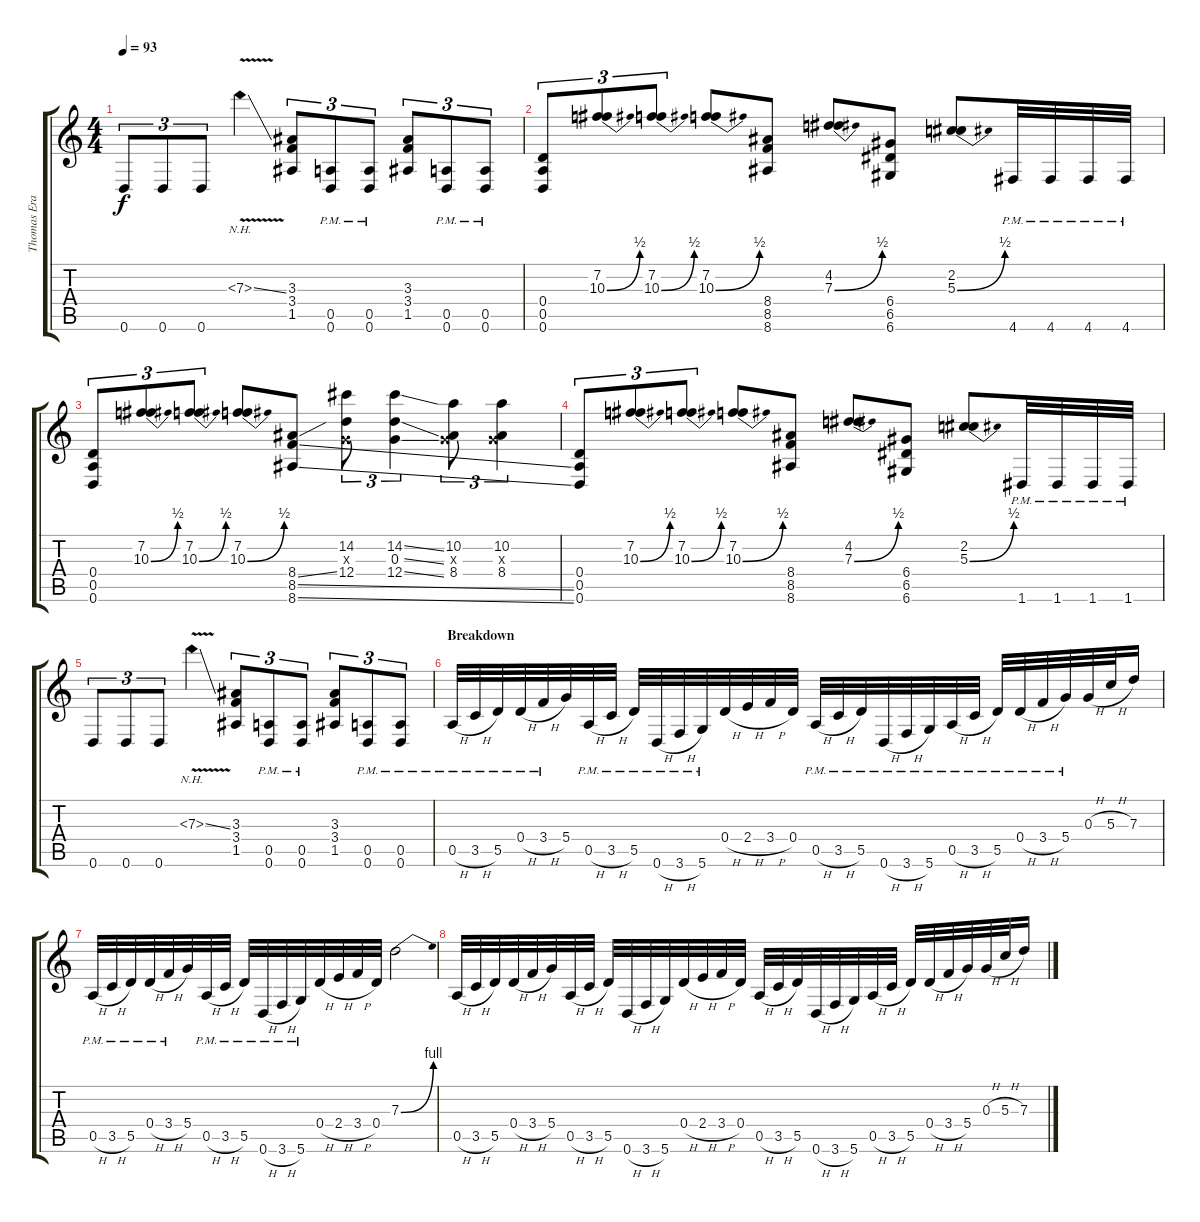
\track ("Thomas Erak" "Thomas Era") {instrument distortionguitar}
\staff {score tabs}
\tuning (E4 B3 G3 D3 A2 D2) {hide}
\ts (4 4)
\tempo 93
\clef g2
\ks c
0.6.8{tu (3 2) dy f} 0.6.8{tu (3 2)} 0.6.8{tu (3 2)} 7.3{nh v ss}.4 (3.3 3.4 1.5).8{tu (3 2)} (0.5{pm} 0.6{pm}).8{tu (3 2)} (0.5{pm} 0.6{pm}).8{tu (3 2)} (3.3 3.4 1.5).8{tu (3 2)} (0.5{pm} 0.6{pm}).8{tu (3 2)} (0.5{pm} 0.6{pm}).8{tu (3 2)} |
(0.4 0.5 0.6).8{tu (3 2)} (7.2 10.3{be (bend 0 0 60 2)}).8{tu (3 2)} (7.2 10.3{be (bend 0 0 60 2)}).8{tu (3 2)} (7.2 10.3{be (bend 0 0 60 2)}).8 (8.4 8.5 8.6).8 (4.2 7.3{be (bend 0 0 60 2)}).8 (6.4 6.5 6.6).8 (2.2 5.3{be (bend 0 0 60 2)}).8 4.6{pm}.32 4.6{pm}.32 4.6{pm}.32 4.6{pm}.32 |
(0.4 0.5 0.6).8{tu (3 2)} (7.2 10.3{be (bend 0 0 60 2)}).8{tu (3 2)} (7.2 10.3{be (bend 0 0 60 2)}).8{tu (3 2)} (7.2 10.3{be (bend 0 0 60 2)}).8 (8.4{ss} 8.5{ss} 8.6{ss}).8 (14.2 0.3{x} 12.4).8{tu (3 2)} (14.2{ss} 0.3{ss} 12.4{ss}).4{tu (3 2)} (10.2 0.3{x} 8.4).8{tu (3 2)} (10.2 0.3{x} 8.4).4{tu (3 2)} |
(0.4 0.5 0.6).8{tu (3 2)} (7.2 10.3{be (bend 0 0 60 2)}).8{tu (3 2)} (7.2 10.3{be (bend 0 0 60 2)}).8{tu (3 2)} (7.2 10.3{be (bend 0 0 60 2)}).8 (8.4 8.5 8.6).8 (4.2 7.3{be (bend 0 0 60 2)}).8 (6.4 6.5 6.6).8 (2.2 5.3{be (bend 0 0 60 2)}).8 1.6{pm}.32 1.6{pm}.32 1.6{pm}.32 1.6{pm}.32 |
0.6.8{tu (3 2)} 0.6.8{tu (3 2)} 0.6.8{tu (3 2)} 7.3{nh v ss}.4 (3.3 3.4 1.5).8{tu (3 2)} (0.5{pm} 0.6{pm}).8{tu (3 2)} (0.5{pm} 0.6{pm}).8{tu (3 2)} (3.3 3.4 1.5).8{tu (3 2)} (0.5{pm} 0.6{pm}).8{tu (3 2)} (0.5{pm} 0.6{pm}).8{tu (3 2)} |
\section ("" "Breakdown")
0.5{h pm}.32 3.5{h pm}.32 5.5{pm}.32 0.4{h pm}.32 3.4{h pm}.32 5.4.32 0.5{h pm}.32 3.5{h pm}.32 5.5{pm}.32 0.6{h pm}.32 3.6{h pm}.32 5.6{pm}.32 0.4{h}.32 2.4{h}.32 3.4{h}.32 0.4.32 0.5{h pm}.32 3.5{h pm}.32 5.5{pm}.32 0.6{h pm}.32 3.6{h pm}.32 5.6{pm}.32 0.5{h pm}.32 3.5{h pm}.32 5.5{pm}.32 0.4{h pm}.32 3.4{h pm}.32 5.4{pm}.32 0.3{h}.32 5.3{h}.32 7.3.16 |
0.5{h pm}.32 3.5{h pm}.32 5.5{pm}.32 0.4{h pm}.32 3.4{h pm}.32 5.4.32 0.5{h pm}.32 3.5{h pm}.32 5.5{pm}.32 0.6{h pm}.32 3.6{h pm}.32 5.6{pm}.32 0.4{h}.32 2.4{h}.32 3.4{h}.32 0.4.32 7.3{be (bend 0 0 60 4)}.2 |
0.5{h}.32 3.5{h}.32 5.5.32 0.4{h}.32 3.4{h}.32 5.4.32 0.5{h}.32 3.5{h}.32 5.5.32 0.6{h}.32 3.6{h}.32 5.6.32 0.4{h}.32 2.4{h}.32 3.4{h}.32 0.4.32 0.5{h}.32 3.5{h}.32 5.5.32 0.6{h}.32 3.6{h}.32 5.6.32 0.5{h}.32 3.5{h}.32 5.5.32 0.4{h}.32 3.4{h}.32 5.4.32 0.3{h}.32 5.3{h}.32 7.3.16
